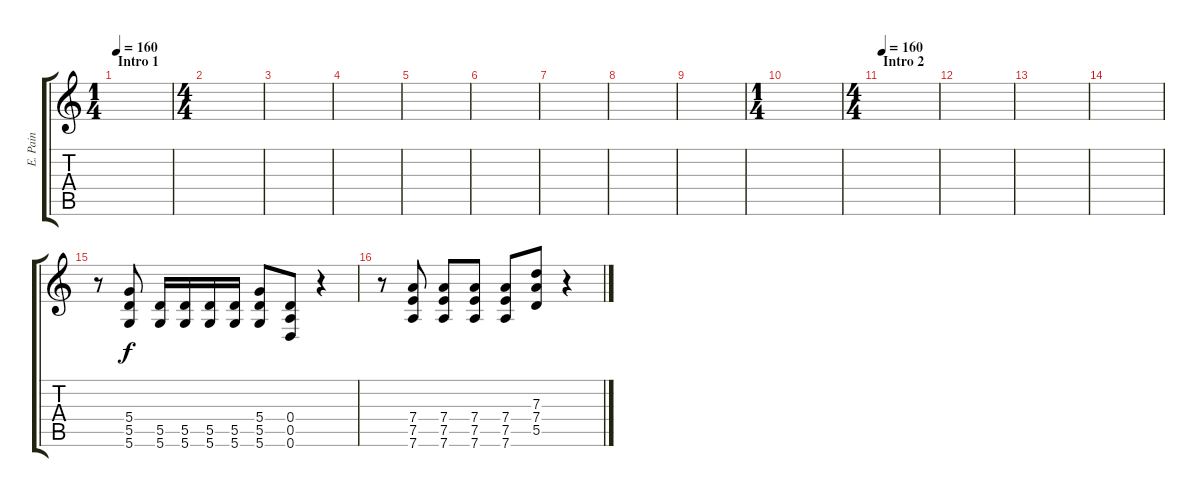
\track ("E. Pain" "E. Pain") {instrument distortionguitar}
\staff {score tabs}
\tuning (E4 B3 G3 D3 A2 D2) {hide}
\ts (1 4)
\section ("" "Intro 1")
\tempo 160
\tempo 200
\tempo 160
\clef g2
\ks c
|
\ts (4 4)
|
|
|
|
|
|
|
|
\ts (1 4)
|
\ts (4 4)
\section ("" "Intro 2")
\tempo 160
|
|
|
|
r.8 (5.4 5.5 5.6).8 (5.5 5.6).16 (5.5 5.6).16 (5.5 5.6).16 (5.5 5.6).16 (5.4 5.5 5.6).8 (0.4 0.5 0.6).8 r.4 |
r.8 (7.4 7.5 7.6).8 (7.4 7.5 7.6).8 (7.4 7.5 7.6).8 (7.4 7.5 7.6).8 (7.3 7.4 5.5).8 r.4
